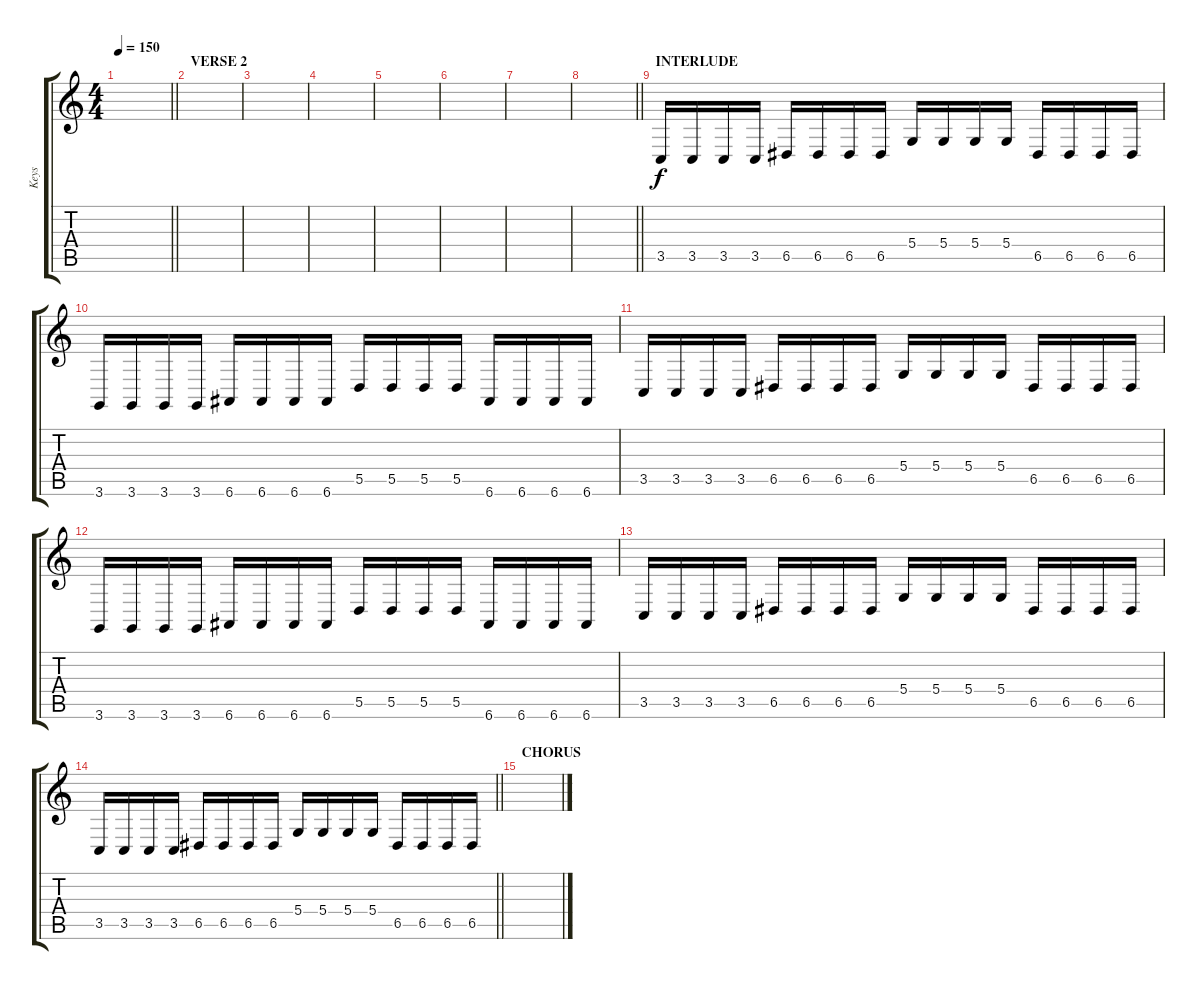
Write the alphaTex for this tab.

\track ("Keys" "Keys") {solo instrument pad3polysynth}
\staff {score tabs}
\tuning (E4 B3 G3 D3 A2 E2) {hide}
\ts (4 4)
\tempo 150
\clef g2
\barLineRight lightlight
\ks c
|
\section ("" "VERSE 2")
|
|
|
|
|
|
\barLineRight lightlight
|
\section ("" "INTERLUDE")
3.5.16 3.5.16 3.5.16 3.5.16 6.5.16 6.5.16 6.5.16 6.5.16 5.4.16 5.4.16 5.4.16 5.4.16 6.5.16 6.5.16 6.5.16 6.5.16 |
3.6.16 3.6.16 3.6.16 3.6.16 6.6.16 6.6.16 6.6.16 6.6.16 5.5.16 5.5.16 5.5.16 5.5.16 6.6.16 6.6.16 6.6.16 6.6.16 |
3.5.16 3.5.16 3.5.16 3.5.16 6.5.16 6.5.16 6.5.16 6.5.16 5.4.16 5.4.16 5.4.16 5.4.16 6.5.16 6.5.16 6.5.16 6.5.16 |
3.6.16 3.6.16 3.6.16 3.6.16 6.6.16 6.6.16 6.6.16 6.6.16 5.5.16 5.5.16 5.5.16 5.5.16 6.6.16 6.6.16 6.6.16 6.6.16 |
3.5.16 3.5.16 3.5.16 3.5.16 6.5.16 6.5.16 6.5.16 6.5.16 5.4.16 5.4.16 5.4.16 5.4.16 6.5.16 6.5.16 6.5.16 6.5.16 |
\barLineRight lightlight
3.5.16 3.5.16 3.5.16 3.5.16 6.5.16 6.5.16 6.5.16 6.5.16 5.4.16 5.4.16 5.4.16 5.4.16 6.5.16 6.5.16 6.5.16 6.5.16 |
\section ("" "CHORUS")
